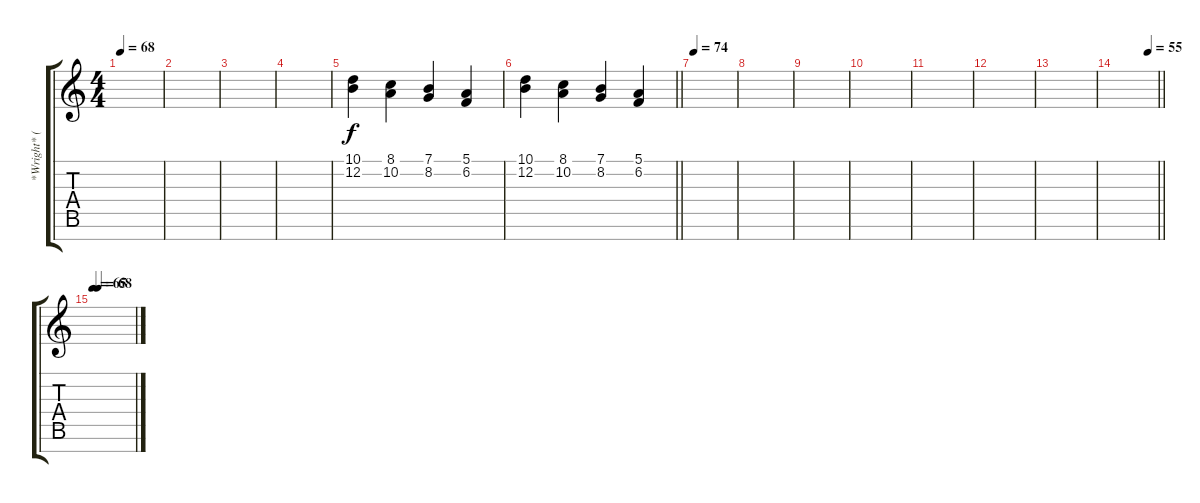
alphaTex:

\track ("*Wright* (Organ II)" "*Wright* (") {instrument rockorgan}
\staff {score tabs}
\tuning (E4 B3 G3 D3 A2 E2 B1) {hide}
\ts (4 4)
\tempo 68
\clef g2
\ks c
|
|
|
|
(10.1 12.2).4 (8.1 10.2).4 (7.1 8.2).4 (5.1 6.2).4 |
\barLineRight lightlight
(10.1 12.2).4 (8.1 10.2).4 (7.1 8.2).4 (5.1 6.2).4 |
\tempo 74
|
|
|
|
|
|
|
\tempo (55 0.78125)
\barLineRight lightlight
|
\tempo 65
\tempo (68 0.125)
